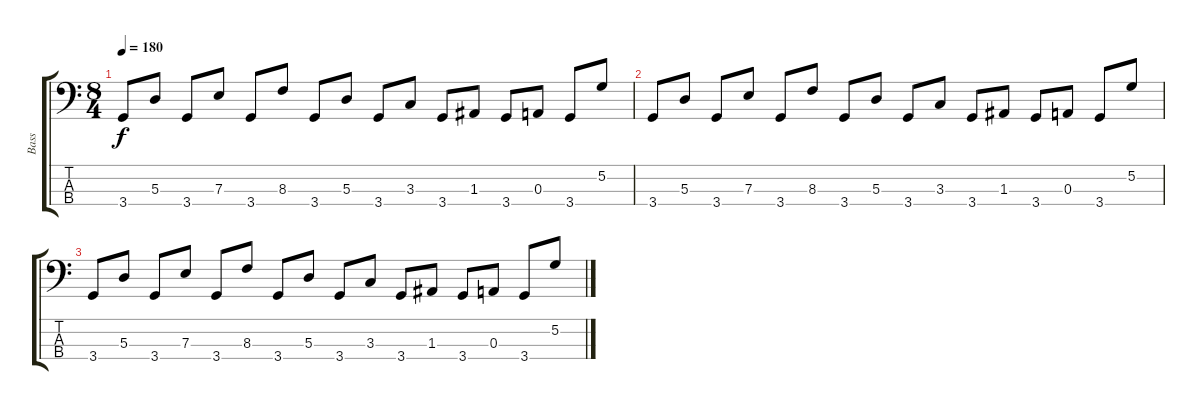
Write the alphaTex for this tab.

\track ("Bass" "Bass") {instrument electricbassfinger}
\staff {score tabs}
\tuning (G2 D2 A1 E1) {hide}
\ts (8 4)
\tempo 180
\clef f4
\ks c
3.4.8{dy f} 5.3.8 3.4.8 7.3.8 3.4.8 8.3.8 3.4.8 5.3.8 3.4.8 3.3.8 3.4.8 1.3.8 3.4.8 0.3.8 3.4.8 5.2.8 |
3.4.8 5.3.8 3.4.8 7.3.8 3.4.8 8.3.8 3.4.8 5.3.8 3.4.8 3.3.8 3.4.8 1.3.8 3.4.8 0.3.8 3.4.8 5.2.8 |
3.4.8 5.3.8 3.4.8 7.3.8 3.4.8 8.3.8 3.4.8 5.3.8 3.4.8 3.3.8 3.4.8 1.3.8 3.4.8 0.3.8 3.4.8 5.2.8
